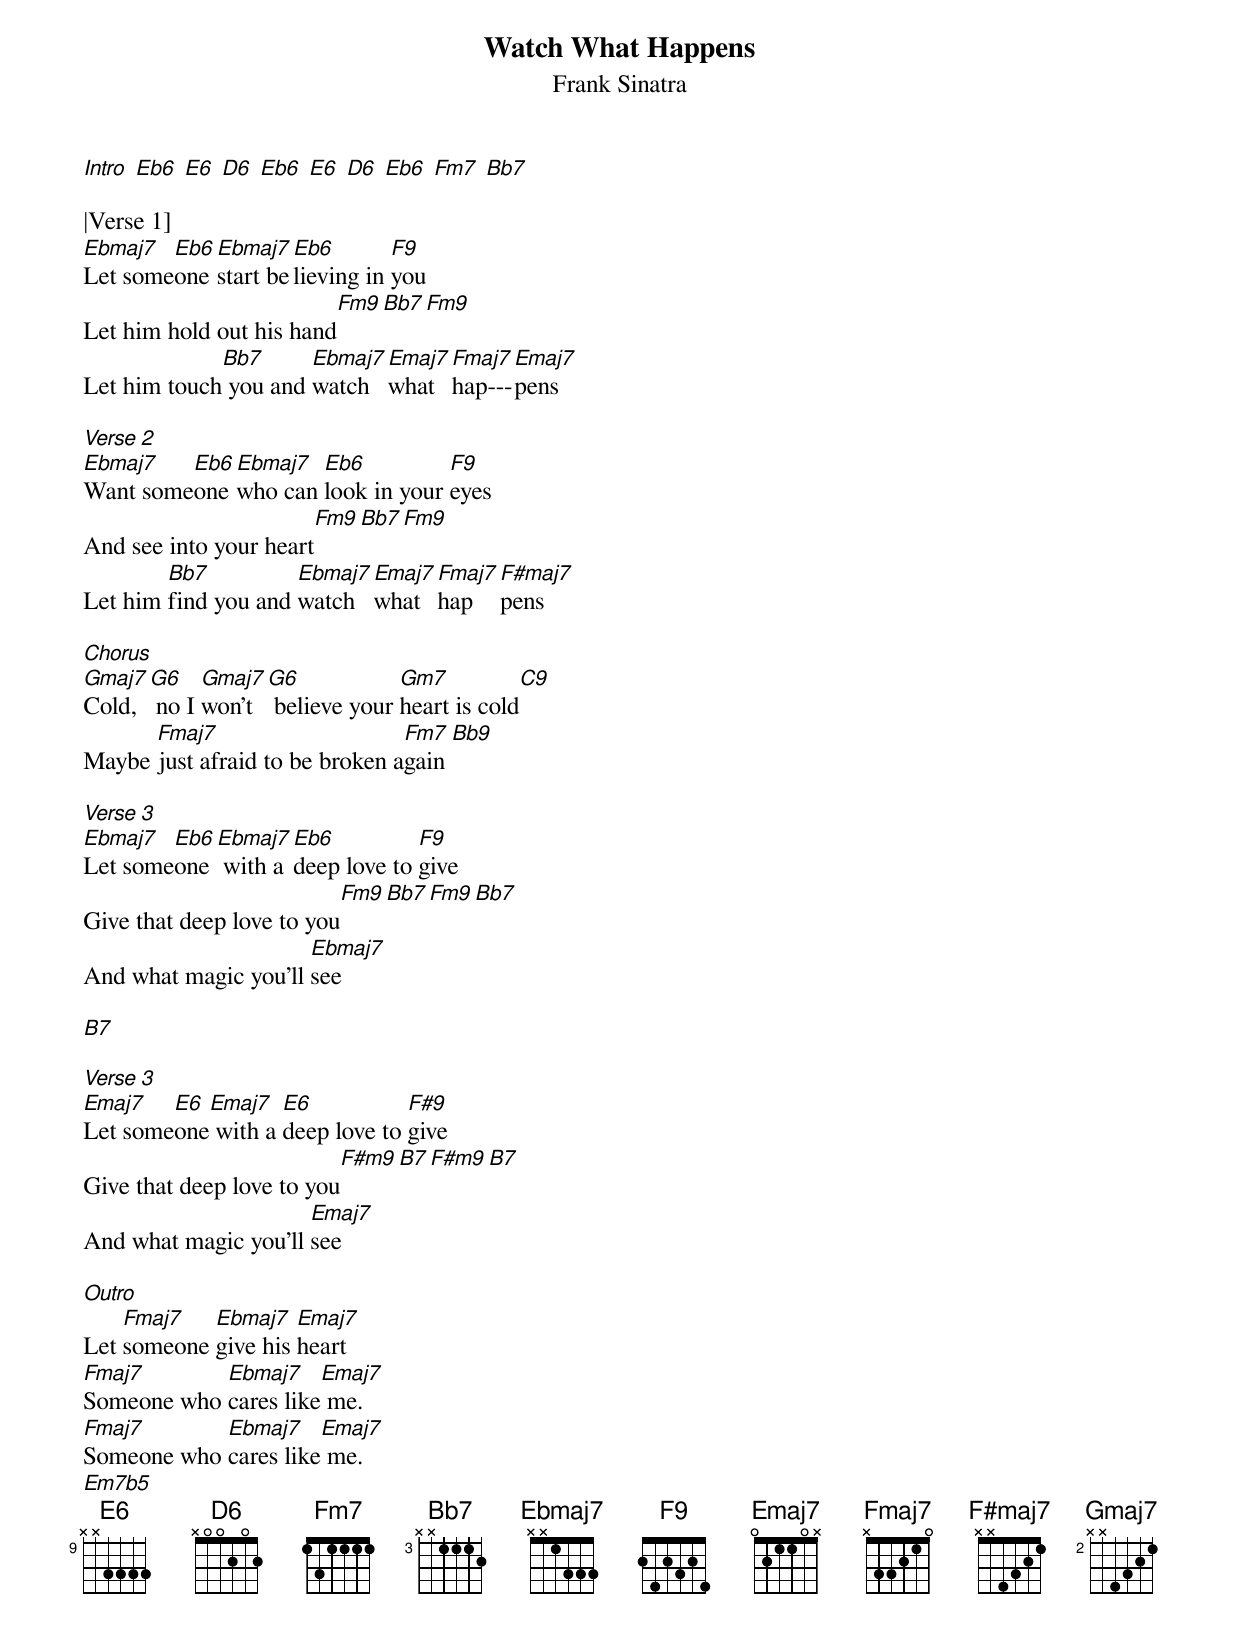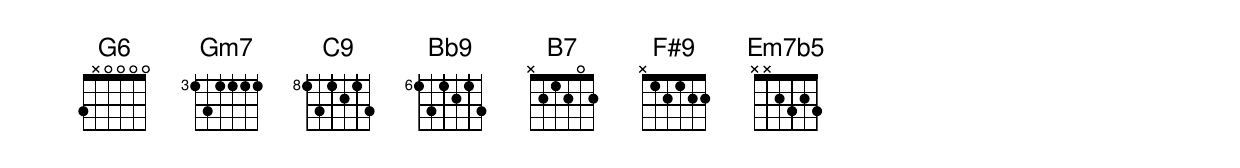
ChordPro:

{title:Watch What Happens}
{subtitle:Frank Sinatra}

[Intro] [Eb6] [E6] [D6] [Eb6] [E6] [D6] [Eb6] [Fm7] [Bb7]

|Verse 1]
[Ebmaj7]Let some[Eb6]one [Ebmaj7]start be[Eb6]lieving in [F9]you
Let him hold out his hand[Fm9][Bb7][Fm9]
Let him touch[Bb7] you and [Ebmaj7]watch [Emaj7]what [Fmaj7]hap---[Emaj7]pens

[Verse 2]
[Ebmaj7]Want some[Eb6]one [Ebmaj7]who can [Eb6]look in your [F9]eyes
And see into your heart[Fm9][Bb7][Fm9]
Let him [Bb7]find you and [Ebmaj7]watch [Emaj7]what [Fmaj7]hap[F#maj7]pens

[Chorus]
[Gmaj7]Cold,[G6] no I [Gmaj7]won't[G6] believe your [Gm7]heart is cold[C9]
Maybe [Fmaj7]just afraid to be broken a[Fm7]gain [Bb9]

[Verse 3]
[Ebmaj7]Let some[Eb6]one[Ebmaj7] with a [Eb6]deep love to [F9]give
Give that deep love to you[Fm9][Bb7][Fm9][Bb7]
And what magic you'll [Ebmaj7]see

[B7]

[Verse 3]
[Emaj7]Let some[E6]one[Emaj7] with a [E6]deep love to [F#9]give
Give that deep love to you[F#m9][B7][F#m9][B7]
And what magic you'll [Emaj7]see

[Outro]
Let [Fmaj7]someone [Ebmaj7]give his [Emaj7]heart
[Fmaj7]Someone who [Ebmaj7]cares like[Emaj7] me.
[Fmaj7]Someone who [Ebmaj7]cares like[Emaj7] me.
[Em7b5]
